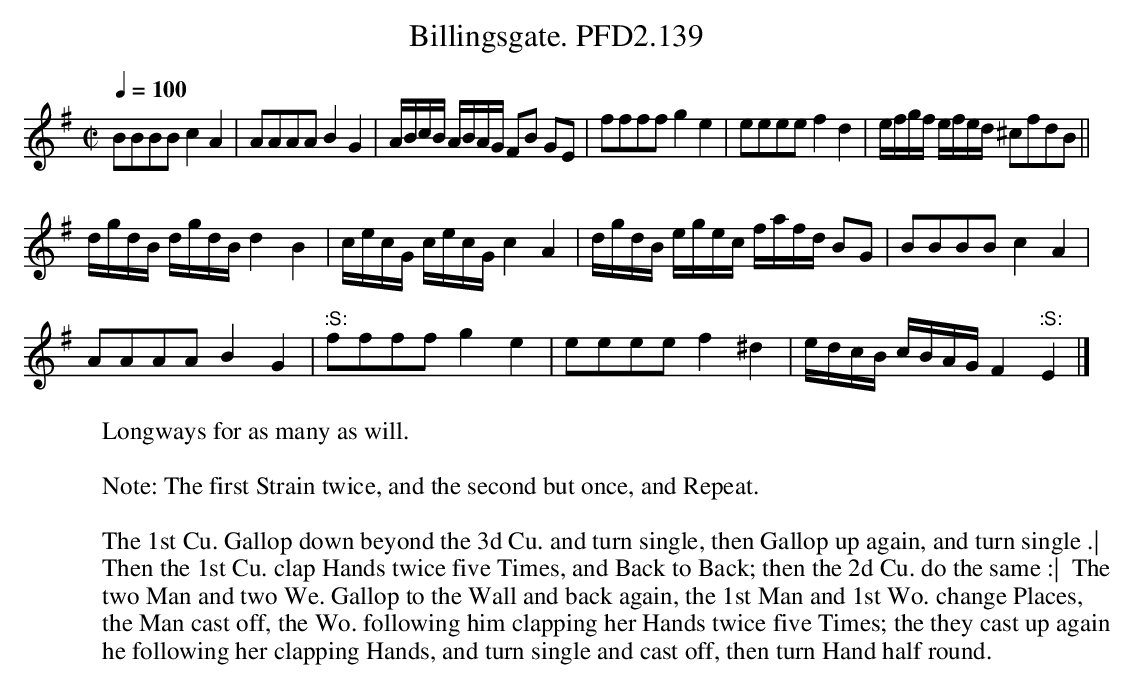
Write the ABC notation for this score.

X:1
T:Billingsgate. PFD2.139
W:Longways for as many as will.
L:1/8
M:C|
Q:1/4=100
K:G
BBBBc2A2|AAAAB2G2|A/B/c/B/ A/B/A/G/ FB GE|ffff g2e2|eeee f2d2|e/f/g/f/ e/f/e/d/ ^cfdB||
d/g/d/B/ d/g/d/B/ d2B2|c/e/c/G/ c/e/c/G/ c2A2|d/g/d/B/ e/g/e/c/ f/a/f/d/ BG|BBBB c2A2|
AAAA B2G2|":S:"ffff g2e2|eeee f2^d2|e/d/c/B/ c/B/A/G/ F2 ":S:" E2 |]
W:
W:Note: The first Strain twice, and the second but once, and Repeat.
W:
W:The 1st Cu. Gallop down beyond the 3d Cu. and turn single, then Gallop up again, and turn single .|
W:Then the 1st Cu. clap Hands twice five Times, and Back to Back; then the 2d Cu. do the same :|  The
W:two Man and two We. Gallop to the Wall and back again, the 1st Man and 1st Wo. change Places,
W:the Man cast off, the Wo. following him clapping her Hands twice five Times; the they cast up again
W:he following her clapping Hands, and turn single and cast off, then turn Hand half round.
